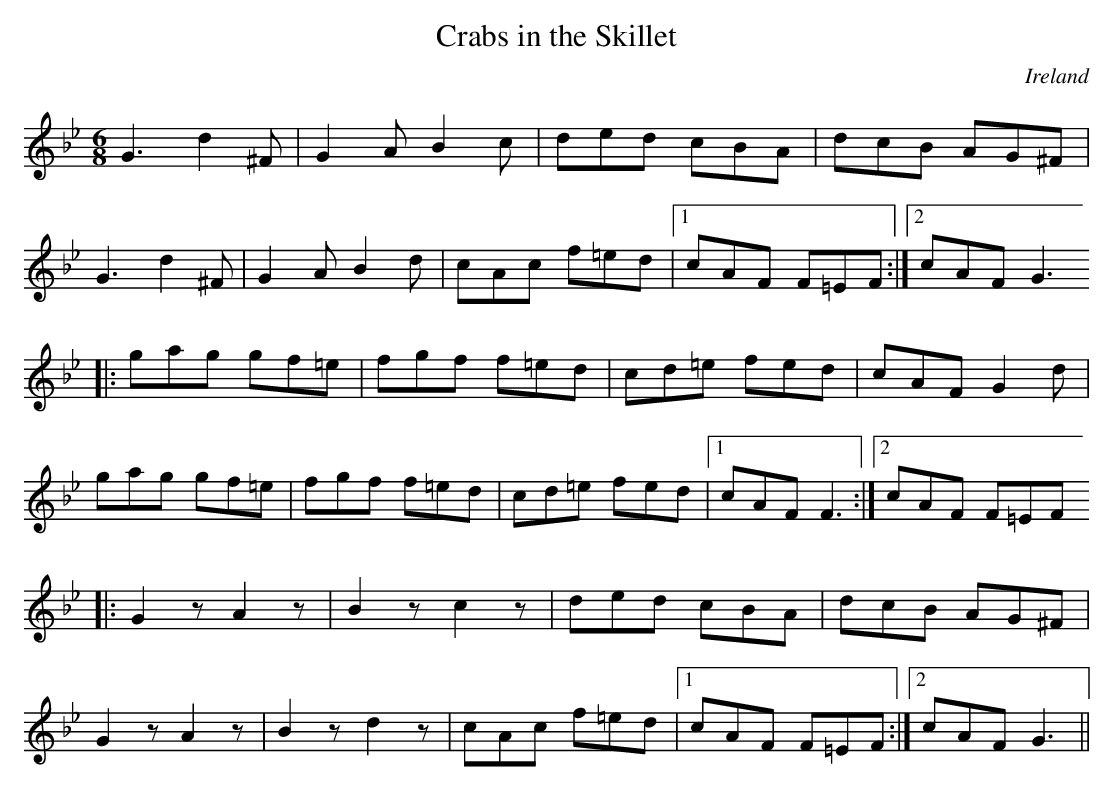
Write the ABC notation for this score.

X:1
T:Crabs in the Skillet
O:Ireland
M:6/8
L:1/8
K:Gm
G3 d2^F|G2A B2c|ded cBA|dcB AG^F|!
G3 d2^F|G2A B2d|cAc f=ed|1 cAF F=EF:|2 cAF G3 !
|:gag gf=e|fgf f=ed|cd=e fed|cAF G2d|!
gag gf=e|fgf f=ed|cd=e fed|1 cAF F3:|2 cAF F=EF !
|:G2z A2z|B2z c2z|ded cBA|dcB AG^F|!
G2z A2z|B2z d2z|cAc f=ed|1 cAF F=EF:|2 cAF G3||!
